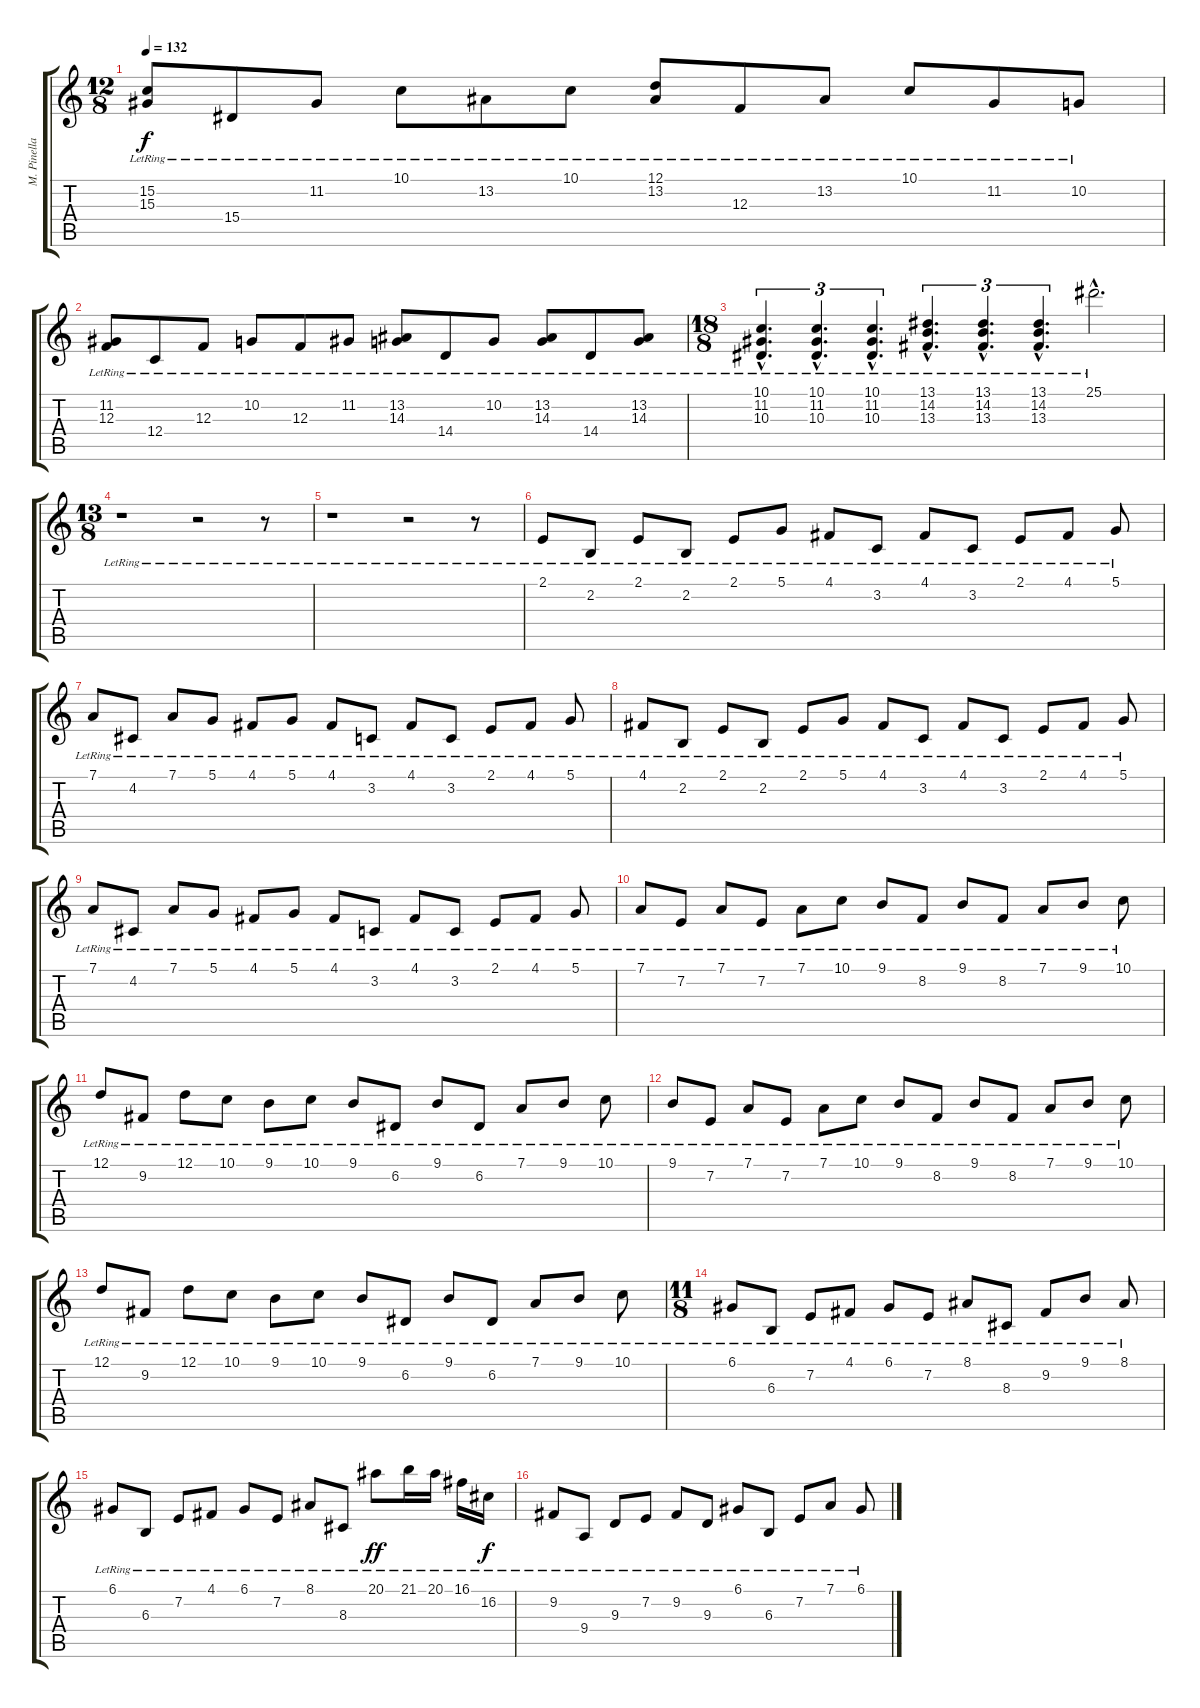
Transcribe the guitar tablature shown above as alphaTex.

\track ("M. Pinella [Piano, Add. Guitar]" "M. Pinella") {instrument pad1newage}
\staff {score tabs}
\tuning (D4 A3 F3 C3 G2 D2) {hide}
\ts (12 8)
\tempo 132
\clef g2
\ks c
(15.2{lr} 15.3{lr}).8{dy f} 15.4{lr}.8 11.2{lr}.8 10.1{lr}.8 13.2{lr}.8 10.1{lr}.8 (12.1{lr} 13.2{lr}).8 12.3{lr}.8 13.2{lr}.8 10.1{lr}.8 11.2{lr}.8 10.2{lr}.8 |
(11.2{lr} 12.3{lr}).8 12.4{lr}.8 12.3{lr}.8 10.2{lr}.8 12.3{lr}.8 11.2{lr}.8 (13.2{lr} 14.3{lr}).8 14.4{lr}.8 10.2{lr}.8 (13.2{lr} 14.3{lr}).8 14.4{lr}.8 (13.2{lr} 14.3{lr}).8 |
\ts (18 8)
(10.1{hac lr} 11.2{hac lr} 10.3{hac lr}).4{d tu (3 2)} (10.1{hac lr} 11.2{hac lr} 10.3{hac lr}).4{d tu (3 2)} (10.1{hac lr} 11.2{hac lr} 10.3{hac lr}).4{d tu (3 2)} (13.1{hac lr} 14.2{hac lr} 13.3{hac lr}).4{d tu (3 2)} (13.1{hac lr} 14.2{hac lr} 13.3{hac lr}).4{d tu (3 2)} (13.1{hac lr} 14.2{hac lr} 13.3{hac lr}).4{d tu (3 2)} 25.1{hac lr}.2{d} |
\ts (13 8)
r.1 r.2 r.8 |
r.1 r.2 r.8 |
2.1{lr}.8{instrument pad1newage} 2.2{lr}.8 2.1{lr}.8 2.2{lr}.8 2.1{lr}.8 5.1{lr}.8 4.1{lr}.8 3.2{lr}.8 4.1{lr}.8 3.2{lr}.8 2.1{lr}.8 4.1{lr}.8 5.1{lr}.8 |
7.1{lr}.8 4.2{lr}.8 7.1{lr}.8 5.1{lr}.8 4.1{lr}.8 5.1{lr}.8 4.1{lr}.8 3.2{lr}.8 4.1{lr}.8 3.2{lr}.8 2.1{lr}.8 4.1{lr}.8 5.1{lr}.8 |
4.1{lr}.8{instrument pad1newage} 2.2{lr}.8 2.1{lr}.8 2.2{lr}.8 2.1{lr}.8 5.1{lr}.8 4.1{lr}.8 3.2{lr}.8 4.1{lr}.8 3.2{lr}.8 2.1{lr}.8 4.1{lr}.8 5.1{lr}.8 |
7.1{lr}.8 4.2{lr}.8 7.1{lr}.8 5.1{lr}.8 4.1{lr}.8 5.1{lr}.8 4.1{lr}.8 3.2{lr}.8 4.1{lr}.8 3.2{lr}.8 2.1{lr}.8 4.1{lr}.8 5.1{lr}.8 |
7.1{lr}.8 7.2{lr}.8 7.1{lr}.8 7.2{lr}.8 7.1{lr}.8 10.1{lr}.8 9.1{lr}.8 8.2{lr}.8 9.1{lr}.8 8.2{lr}.8 7.1{lr}.8 9.1{lr}.8 10.1{lr}.8 |
12.1{lr}.8 9.2{lr}.8 12.1{lr}.8 10.1{lr}.8 9.1{lr}.8 10.1{lr}.8 9.1{lr}.8 6.2{lr}.8 9.1{lr}.8 6.2{lr}.8 7.1{lr}.8 9.1{lr}.8 10.1{lr}.8 |
9.1{lr}.8 7.2{lr}.8 7.1{lr}.8 7.2{lr}.8 7.1{lr}.8 10.1{lr}.8 9.1{lr}.8 8.2{lr}.8 9.1{lr}.8 8.2{lr}.8 7.1{lr}.8 9.1{lr}.8 10.1{lr}.8 |
12.1{lr}.8 9.2{lr}.8 12.1{lr}.8 10.1{lr}.8 9.1{lr}.8 10.1{lr}.8 9.1{lr}.8 6.2{lr}.8 9.1{lr}.8 6.2{lr}.8 7.1{lr}.8 9.1{lr}.8 10.1{lr}.8 |
\ts (11 8)
6.1{lr}.8{volume 16 instrument brightacousticpiano} 6.3{lr}.8 7.2{lr}.8 4.1{lr}.8 6.1{lr}.8 7.2{lr}.8 8.1{lr}.8 8.3{lr}.8 9.2{lr}.8 9.1{lr}.8 8.1{lr}.8 |
6.1{lr}.8{instrument brightacousticpiano} 6.3{lr}.8 7.2{lr}.8 4.1{lr}.8 6.1{lr}.8 7.2{lr}.8 8.1{lr}.8 8.3{lr}.8 20.1{lr}.8{dy ff} 21.1{lr}.16 20.1{lr}.16 16.1{lr}.16 16.2{lr}.16{dy f} |
9.2{lr}.8 9.4{lr}.8 9.3{lr}.8 7.2{lr}.8 9.2{lr}.8 9.3{lr}.8 6.1{lr}.8 6.3{lr}.8 7.2{lr}.8 7.1{lr}.8 6.1{lr}.8
